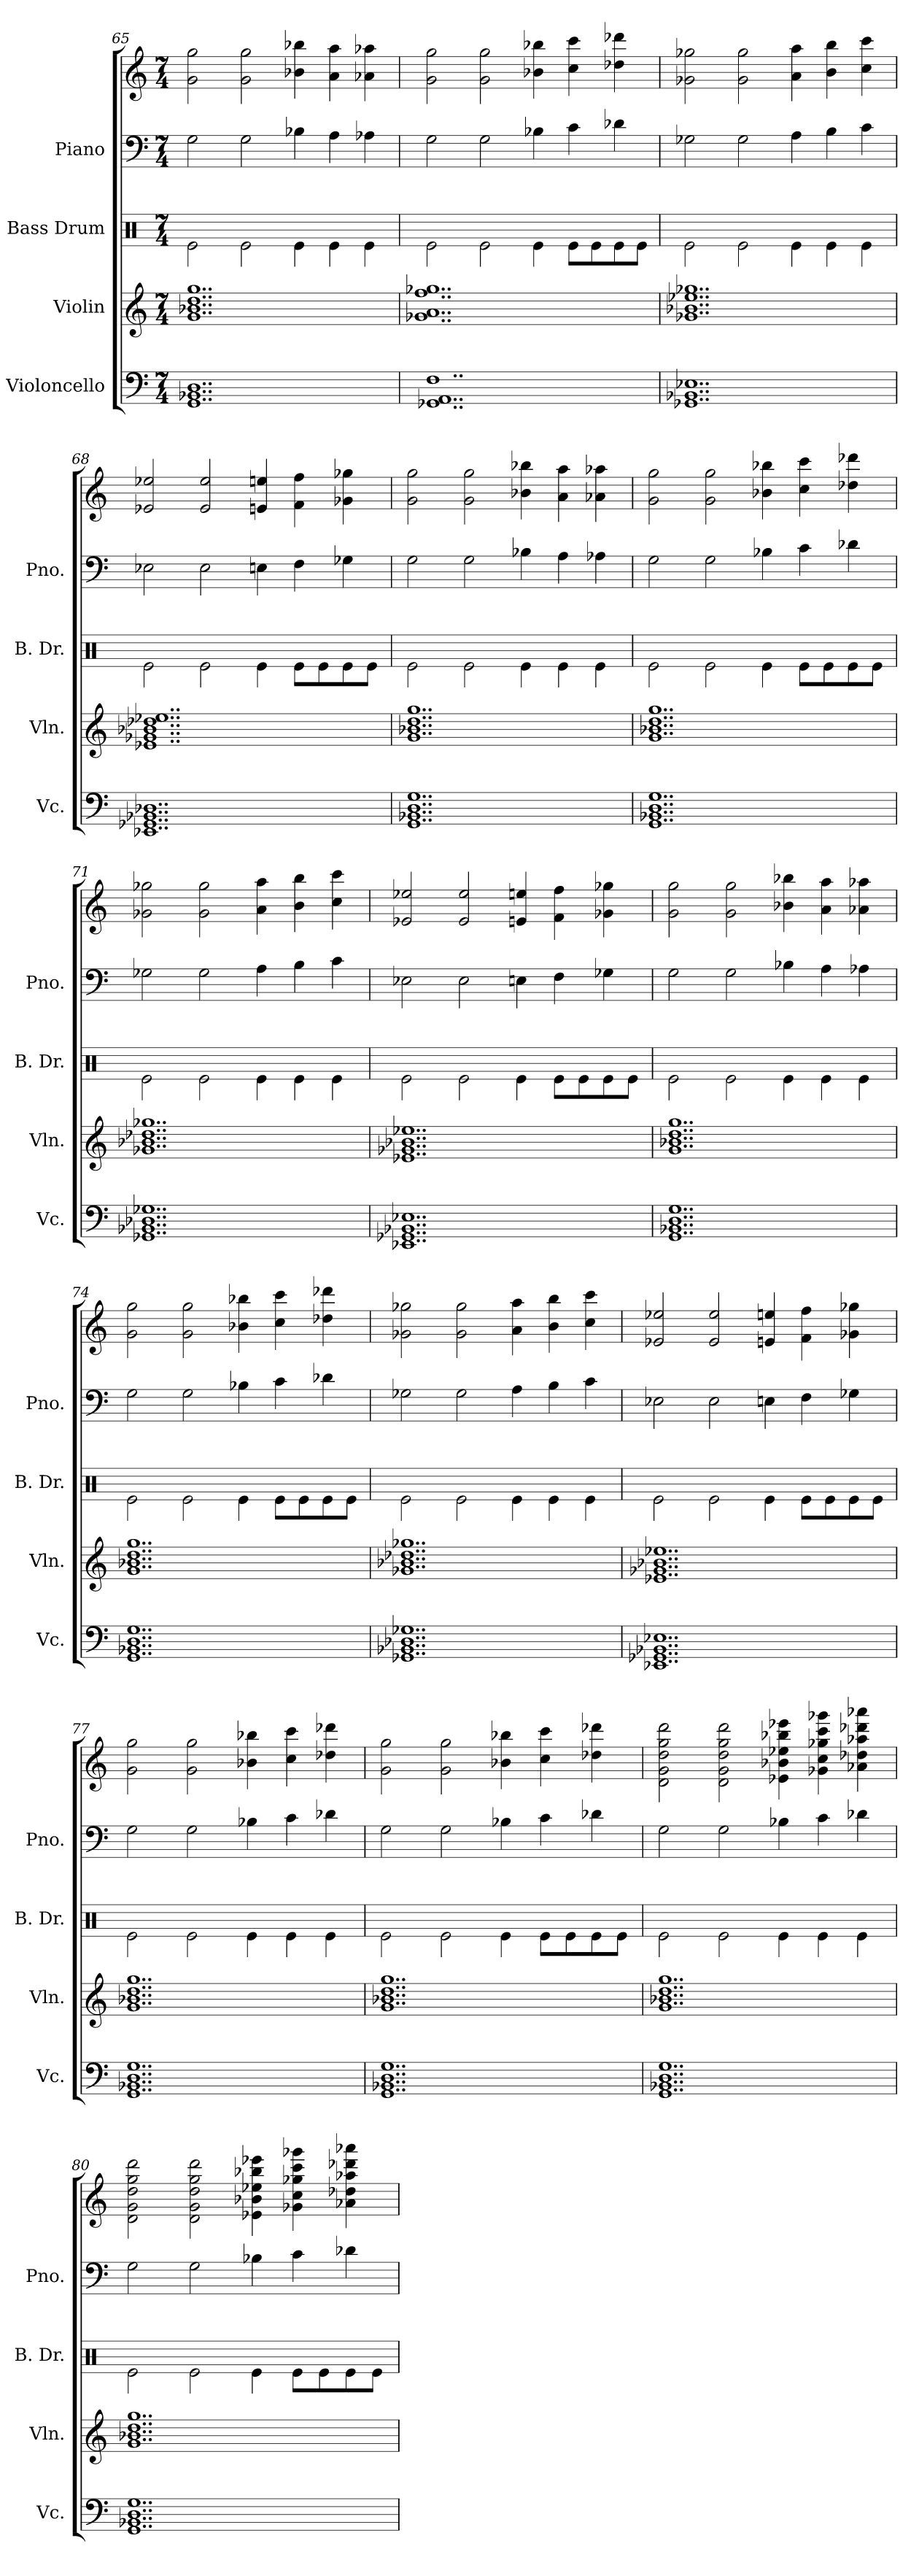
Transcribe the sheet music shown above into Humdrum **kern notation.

**kern	**kern	**kern	**kern	**kern
*part4	*part3	*part2	*part1	*part1
*staff5	*staff4	*staff3	*staff2	*staff1
*I"Violoncello	*I"Violin	*I"Bass Drum	*I"Piano	*
*I'Vc.	*I'Vln.	*I'B. Dr.	*I'Pno.	*
*clefF4	*clefG2	*clefX	*clefF4	*clefG2
*k[]	*k[]	*k[]	*k[]	*k[]
*M7/4	*M7/4	*M7/4	*M7/4	*M7/4
=65	=65	=65	=65	=65
1..GG 1..BB-X 1..D	1..g 1..b-X 1..dd 1..gg	2Re\	2G\	2g\ 2gg\
.	.	2Re\	2G\	2g\ 2gg\
.	.	4Re\	4B-X\	4b-X\ 4bb-X\
.	.	4Re\	4A\	4a\ 4aa\
.	.	4Re\	4A-X\	4a-X\ 4aa-X\
=66	=66	=66	=66	=66
1..GG-X 1..AA 1..F	1..g-X 1..a 1..ff 1..gg-X	2Re\	2G\	2g\ 2gg\
.	.	2Re\	2G\	2g\ 2gg\
.	.	4Re\	4B-X\	4b-X\ 4bb-X\
.	.	8Re\L	4c\	4cc\ 4ccc\
.	.	8Re\	.	.
.	.	8Re\	4d-X\	4dd-X\ 4ddd-X\
.	.	8Re\J	.	.
=67	=67	=67	=67	=67
1..GG-X 1..BB-X 1..E-X	1..g-X 1..b-X 1..ee-X 1..gg-X	2Re\	2G-X\	2g-X\ 2gg-X\
.	.	2Re\	2G-\	2g-\ 2gg-\
.	.	4Re\	4A\	4a\ 4aa\
.	.	4Re\	4B\	4b\ 4bb\
.	.	4Re\	4c\	4cc\ 4ccc\
!!LO:LB:g=z
=68	=68	=68	=68	=68
1..EE-X 1..GG-X 1..BB-X 1..D-X	1..e-X 1..g-X 1..b-X 1..dd-X 1..ee-X	2Re\	2E-X\	2e-X/ 2ee-X/
.	.	2Re\	2E-\	2e-/ 2ee-/
.	.	4Re\	4En\	4en/ 4een/
.	.	8Re\L	4F\	4f\ 4ff\
.	.	8Re\	.	.
.	.	8Re\	4G-X\	4g-X\ 4gg-X\
.	.	8Re\J	.	.
=69	=69	=69	=69	=69
1..GG 1..BB-X 1..D 1..G	1..g 1..b-X 1..dd 1..gg	2Re\	2G\	2g\ 2gg\
.	.	2Re\	2G\	2g\ 2gg\
.	.	4Re\	4B-X\	4b-X\ 4bb-X\
.	.	4Re\	4A\	4a\ 4aa\
.	.	4Re\	4A-X\	4a-X\ 4aa-X\
=70	=70	=70	=70	=70
1..GG 1..BB-X 1..D 1..G	1..g 1..b-X 1..dd 1..gg	2Re\	2G\	2g\ 2gg\
.	.	2Re\	2G\	2g\ 2gg\
.	.	4Re\	4B-X\	4b-X\ 4bb-X\
.	.	8Re\L	4c\	4cc\ 4ccc\
.	.	8Re\	.	.
.	.	8Re\	4d-X\	4dd-X\ 4ddd-X\
.	.	8Re\J	.	.
=71	=71	=71	=71	=71
1..GG-X 1..BB-X 1..D-X 1..G-X	1..g-X 1..b-X 1..dd-X 1..gg-X	2Re\	2G-X\	2g-X\ 2gg-X\
.	.	2Re\	2G-\	2g-\ 2gg-\
.	.	4Re\	4A\	4a\ 4aa\
.	.	4Re\	4B\	4b\ 4bb\
.	.	4Re\	4c\	4cc\ 4ccc\
!!LO:PB:g=z
=72	=72	=72	=72	=72
1..EE-X 1..GG-X 1..BB-X 1..E-X	1..e-X 1..g-X 1..b-X 1..ee-X	2Re\	2E-X\	2e-X/ 2ee-X/
.	.	2Re\	2E-\	2e-/ 2ee-/
.	.	4Re\	4En\	4en/ 4een/
.	.	8Re\L	4F\	4f\ 4ff\
.	.	8Re\	.	.
.	.	8Re\	4G-X\	4g-X\ 4gg-X\
.	.	8Re\J	.	.
=73	=73	=73	=73	=73
1..GG 1..BB-X 1..D 1..G	1..g 1..b-X 1..dd 1..gg	2Re\	2G\	2g\ 2gg\
.	.	2Re\	2G\	2g\ 2gg\
.	.	4Re\	4B-X\	4b-X\ 4bb-X\
.	.	4Re\	4A\	4a\ 4aa\
.	.	4Re\	4A-X\	4a-X\ 4aa-X\
=74	=74	=74	=74	=74
1..GG 1..BB-X 1..D 1..G	1..g 1..b-X 1..dd 1..gg	2Re\	2G\	2g\ 2gg\
.	.	2Re\	2G\	2g\ 2gg\
.	.	4Re\	4B-X\	4b-X\ 4bb-X\
.	.	8Re\L	4c\	4cc\ 4ccc\
.	.	8Re\	.	.
.	.	8Re\	4d-X\	4dd-X\ 4ddd-X\
.	.	8Re\J	.	.
=75	=75	=75	=75	=75
1..GG-X 1..BB-X 1..D-X 1..G-X	1..g-X 1..b-X 1..dd-X 1..gg-X	2Re\	2G-X\	2g-X\ 2gg-X\
.	.	2Re\	2G-\	2g-\ 2gg-\
.	.	4Re\	4A\	4a\ 4aa\
.	.	4Re\	4B\	4b\ 4bb\
.	.	4Re\	4c\	4cc\ 4ccc\
!!LO:LB:g=z
=76	=76	=76	=76	=76
1..EE-X 1..GG-X 1..BB-X 1..E-X	1..e-X 1..g-X 1..b-X 1..ee-X	2Re\	2E-X\	2e-X/ 2ee-X/
.	.	2Re\	2E-\	2e-/ 2ee-/
.	.	4Re\	4En\	4en/ 4een/
.	.	8Re\L	4F\	4f\ 4ff\
.	.	8Re\	.	.
.	.	8Re\	4G-X\	4g-X\ 4gg-X\
.	.	8Re\J	.	.
=77	=77	=77	=77	=77
1..GG 1..BB-X 1..D 1..G	1..g 1..b-X 1..dd 1..gg	2Re\	2G\	2g\ 2gg\
.	.	2Re\	2G\	2g\ 2gg\
.	.	4Re\	4B-X\	4b-X\ 4bb-X\
.	.	4Re\	4c\	4cc\ 4ccc\
.	.	4Re\	4d-X\	4dd-X\ 4ddd-X\
=78	=78	=78	=78	=78
1..GG 1..BB-X 1..D 1..G	1..g 1..b-X 1..dd 1..gg	2Re\	2G\	2g\ 2gg\
.	.	2Re\	2G\	2g\ 2gg\
.	.	4Re\	4B-X\	4b-X\ 4bb-X\
.	.	8Re\L	4c\	4cc\ 4ccc\
.	.	8Re\	.	.
.	.	8Re\	4d-X\	4dd-X\ 4ddd-X\
.	.	8Re\J	.	.
=79	=79	=79	=79	=79
1..GG 1..BB-X 1..D 1..G	1..g 1..b-X 1..dd 1..gg	2Re\	2G\	2d\ 2g\ 2dd\ 2gg\ 2ddd\
.	.	2Re\	2G\	2d\ 2g\ 2dd\ 2gg\ 2ddd\
.	.	4Re\	4B-X\	4e-X\ 4b-X\ 4ee-X\ 4bb-X\ 4eee-X\
.	.	4Re\	4c\	4g-X\ 4cc\ 4gg-X\ 4ccc\ 4ggg-X\
.	.	4Re\	4d-X\	4a-X\ 4dd-X\ 4aa-X\ 4ddd-X\ 4aaa-X\
!!LO:PB:g=z
=80	=80	=80	=80	=80
1..GG 1..BB-X 1..D 1..G	1..g 1..b-X 1..dd 1..gg	2Re\	2G\	2d\ 2g\ 2dd\ 2gg\ 2ddd\
.	.	2Re\	2G\	2d\ 2g\ 2dd\ 2gg\ 2ddd\
.	.	4Re\	4B-X\	4e-X\ 4b-X\ 4ee-X\ 4bb-X\ 4eee-X\
.	.	8Re\L	4c\	4g-X\ 4cc\ 4gg-X\ 4ccc\ 4ggg-X\
.	.	8Re\	.	.
.	.	8Re\	4d-X\	4a-X\ 4dd-X\ 4aa-X\ 4ddd-X\ 4aaa-X\
.	.	8Re\J	.	.
=	=	=	=	=
*-	*-	*-	*-	*-
